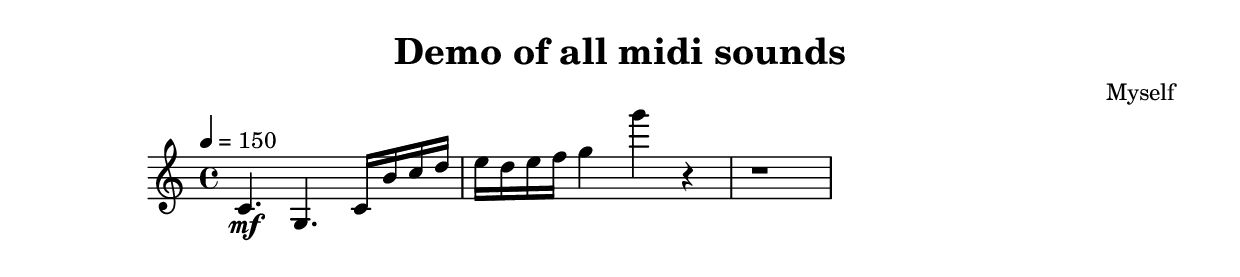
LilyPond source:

%% Do not edit this file; it is auto-generated from LSR http://lsr.dsi.unimi.it
%% This file is in the public domain.
\version "2.11.38"

\header {
  lsrtags = "vocal-music, keyboards, unfretted-strings, midi"

  texidoc = "
Problem: How to know which @code{midiInstrument} would be best for your
composition?Solution: A LilyPond demo file.



"
  doctitle = "Demo MidiInstruments"
} % begin verbatim
\header {
  title = "Demo of all midi sounds"
  arranger = "Myself "
}

basemelodie = \relative c' {
  c4. \mf g  c16 b' c d |
  e d e f g4 g'4 r |
  r1
}
melodie = { \tempo 4 = 150 \basemelodie }

\score {
  \new Staff <<
    \new Voice { \melodie 
    }
  >>
  \layout { }
}

\score { 
  \new Staff <<
    %\set Staff.instrumentName= "S/A"
    %\set Staff.midiMinimumVolume = #0.2 
    %\set Staff.midiMaximumVolume = #0.4
    %\set Voice.dynamicAbsoluteVolumeFunction = #0.6
    \new Voice { r \mf
      \set Staff.midiInstrument = "acoustic grand" \melodie
      \set Staff.midiInstrument = "bright acoustic" \melodie
      \set Staff.midiInstrument = "electric grand" \melodie
      \set Staff.midiInstrument = "honky-tonk" \melodie
      \set Staff.midiInstrument = "electric piano 1" \melodie
      \set Staff.midiInstrument = "electric piano 2" \melodie
      \set Staff.midiInstrument = "harpsichord" \melodie
      \set Staff.midiInstrument = "clav" \melodie
      \set Staff.midiInstrument = "celesta" \melodie
      \set Staff.midiInstrument = "glockenspiel" \melodie
      \set Staff.midiInstrument = "music box" \melodie
      \set Staff.midiInstrument = "vibraphone" \melodie
      \set Staff.midiInstrument = "marimba" \melodie
      \set Staff.midiInstrument = "xylophone" \melodie
      \set Staff.midiInstrument = "tubular bells" \melodie
      \set Staff.midiInstrument = "dulcimer" \melodie
      \set Staff.midiInstrument = "drawbar organ" \melodie
      \set Staff.midiInstrument = "percussive organ" \melodie
      \set Staff.midiInstrument = "rock organ" \melodie
      \set Staff.midiInstrument = "church organ" \melodie
      \set Staff.midiInstrument = "reed organ" \melodie
      \set Staff.midiInstrument = "accordion" \melodie
      \set Staff.midiInstrument = "harmonica" \melodie
      \set Staff.midiInstrument = "concertina" \melodie
      \set Staff.midiInstrument = "acoustic guitar (nylon)" \melodie
      \set Staff.midiInstrument = "acoustic guitar (steel)" \melodie
      \set Staff.midiInstrument = "electric guitar (jazz)" \melodie
      \set Staff.midiInstrument = "electric guitar (clean)" \melodie
      \set Staff.midiInstrument = "electric guitar (muted)" \melodie
      \set Staff.midiInstrument = "overdriven guitar" \melodie
      \set Staff.midiInstrument = "distorted guitar" \melodie
      \set Staff.midiInstrument = "acoustic bass" \melodie
      \set Staff.midiInstrument = "electric bass (finger)" \melodie
      \set Staff.midiInstrument = "electric bass (pick)" \melodie
      \set Staff.midiInstrument = "fretless bass" \melodie
      \set Staff.midiInstrument = "slap bass 1" \melodie
      \set Staff.midiInstrument = "slap bass 2" \melodie
      \set Staff.midiInstrument = "synth bass 1" \melodie
      \set Staff.midiInstrument = "synth bass 2" \melodie
      \set Staff.midiInstrument = "violin" \melodie
      \set Staff.midiInstrument = "viola" \melodie
      \set Staff.midiInstrument = "cello" \melodie
      \set Staff.midiInstrument = "contrabass" \melodie
      \set Staff.midiInstrument = "tremolo strings" \melodie
      \set Staff.midiInstrument = "pizzicato strings" \melodie
      \set Staff.midiInstrument = "orchestral strings" \melodie
      \set Staff.midiInstrument = "timpani" \melodie
      \set Staff.midiInstrument = "string ensemble 1" \melodie
      \set Staff.midiInstrument = "string ensemble 2" \melodie
      \set Staff.midiInstrument = "synthstrings 1" \melodie
      \set Staff.midiInstrument = "synthstrings 2" \melodie
      \set Staff.midiInstrument = "choir aahs" \melodie
      \set Staff.midiInstrument = "voice oohs" \melodie
      \set Staff.midiInstrument = "synth voice" \melodie
      \set Staff.midiInstrument = "orchestra hit" \melodie
      \set Staff.midiInstrument = "trumpet" \melodie
      \set Staff.midiInstrument = "trombone" \melodie
      \set Staff.midiInstrument = "tuba" \melodie
      \set Staff.midiInstrument = "muted trumpet" \melodie
      \set Staff.midiInstrument = "french horn" \melodie
      \set Staff.midiInstrument = "brass section" \melodie
      \set Staff.midiInstrument = "synthbrass 1" \melodie
      \set Staff.midiInstrument = "synthbrass 2" \melodie
      \set Staff.midiInstrument = "soprano sax" \melodie
      \set Staff.midiInstrument = "alto sax" \melodie
      \set Staff.midiInstrument = "tenor sax" \melodie
      \set Staff.midiInstrument = "baritone sax" \melodie
      \set Staff.midiInstrument = "oboe" \melodie
      \set Staff.midiInstrument = "english horn" \melodie
      \set Staff.midiInstrument = "bassoon" \melodie
      \set Staff.midiInstrument = "clarinet" \melodie
      \set Staff.midiInstrument = "piccolo" \melodie
      \set Staff.midiInstrument = "flute" \melodie
      \set Staff.midiInstrument = "recorder" \melodie
      \set Staff.midiInstrument = "pan flute" \melodie
      \set Staff.midiInstrument = "blown bottle" \melodie
      \set Staff.midiInstrument = "shakuhachi" \melodie
      \set Staff.midiInstrument = "whistle" \melodie
      \set Staff.midiInstrument = "ocarina" \melodie
      \set Staff.midiInstrument = "lead 1 (square)" \melodie
      \set Staff.midiInstrument = "lead 2 (sawtooth)" \melodie
      \set Staff.midiInstrument = "lead 3 (calliope)" \melodie
      \set Staff.midiInstrument = "lead 4 (chiff)" \melodie
      \set Staff.midiInstrument = "lead 5 (charang)" \melodie
      \set Staff.midiInstrument = "lead 6 (voice)" \melodie
      \set Staff.midiInstrument = "lead 7 (fifths)" \melodie
      \set Staff.midiInstrument = "lead 8 (bass+lead)" \melodie
      \set Staff.midiInstrument = "pad 1 (new age)" \melodie
      \set Staff.midiInstrument = "pad 2 (warm)" \melodie
      \set Staff.midiInstrument = "pad 3 (polysynth)" \melodie
      \set Staff.midiInstrument = "pad 4 (choir)" \melodie
      \set Staff.midiInstrument = "pad 5 (bowed)" \melodie
      \set Staff.midiInstrument = "pad 6 (metallic)" \melodie
      \set Staff.midiInstrument = "pad 7 (halo)" \melodie
      \set Staff.midiInstrument = "pad 8 (sweep)" \melodie
      \set Staff.midiInstrument = "fx 1 (rain)" \melodie
      \set Staff.midiInstrument = "fx 2 (soundtrack)" \melodie
      \set Staff.midiInstrument = "fx 3 (crystal)" \melodie
      \set Staff.midiInstrument = "fx 4 (atmosphere)" \melodie
      \set Staff.midiInstrument = "fx 5 (brightness)" \melodie
      \set Staff.midiInstrument = "fx 6 (goblins)" \melodie
      \set Staff.midiInstrument = "fx 7 (echoes)" \melodie
      \set Staff.midiInstrument = "fx 8 (sci-fi)" \melodie
      \set Staff.midiInstrument = "sitar" \melodie
      \set Staff.midiInstrument = "banjo" \melodie
      \set Staff.midiInstrument = "shamisen" \melodie
      \set Staff.midiInstrument = "koto" \melodie
      \set Staff.midiInstrument = "kalimba" \melodie
      \set Staff.midiInstrument = "bagpipe" \melodie
      \set Staff.midiInstrument = "fiddle" \melodie
      \set Staff.midiInstrument = "shanai" \melodie
      \set Staff.midiInstrument = "tinkle bell" \melodie
      \set Staff.midiInstrument = "agogo" \melodie
      \set Staff.midiInstrument = "steel drums" \melodie
      \set Staff.midiInstrument = "woodblock" \melodie
      \set Staff.midiInstrument = "taiko drum" \melodie
      \set Staff.midiInstrument = "melodic tom" \melodie
      \set Staff.midiInstrument = "synth drum" \melodie
      \set Staff.midiInstrument = "reverse cymbal" \melodie
      \set Staff.midiInstrument = "guitar fret noise" \melodie
      \set Staff.midiInstrument = "breath noise" \melodie
      \set Staff.midiInstrument = "seashore" \melodie
      \set Staff.midiInstrument = "bird tweet" \melodie
      \set Staff.midiInstrument = "telephone ring" \melodie
      \set Staff.midiInstrument = "helicopter" \melodie
      \set Staff.midiInstrument = "applause" \melodie
      \set Staff.midiInstrument = "gunshot" \melodie
    }
  >>
  \midi { }
}
